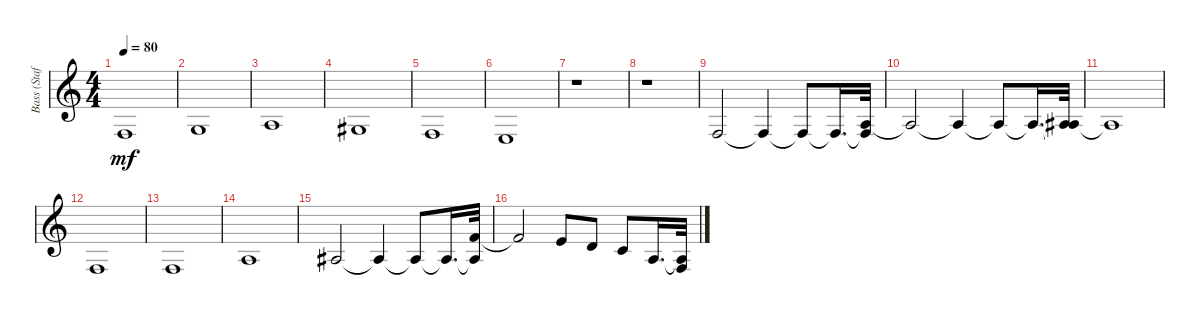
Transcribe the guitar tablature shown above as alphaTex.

\track ("Bass (Staff 1)" "Bass (Staf") {instrument electricbassfinger}
\staff {score}
\tuning (E4 B3 G3 D3 A2 E2 B1) {hide}
\ts (4 4)
\tempo 80
\clef g2
\ks c
1.6.1{dy mf} |
3.6.1 |
0.5.1 |
4.6.1 |
1.6.1 |
0.6.1 |
r.1 |
r.1 |
1.6.2 1.6{t}.4 1.6{t}.8 1.6{t}.16{d} (0.5 1.6{t}).32 |
0.5{t}.2 0.5{t}.4 0.5{t}.8 0.5{t}.16{d} (0.5{t} 6.6).32 |
0.5{t}.1 |
1.6.1 |
1.6.1 |
0.5.1 |
1.5.2 1.5{t}.4 1.5{t}.8 1.5{t}.16{d} (3.4 1.5{t}).32 |
3.4{t}.2 2.4.8 0.4.8 3.5.8 0.5.16{d} (0.5{t} 1.6).32
